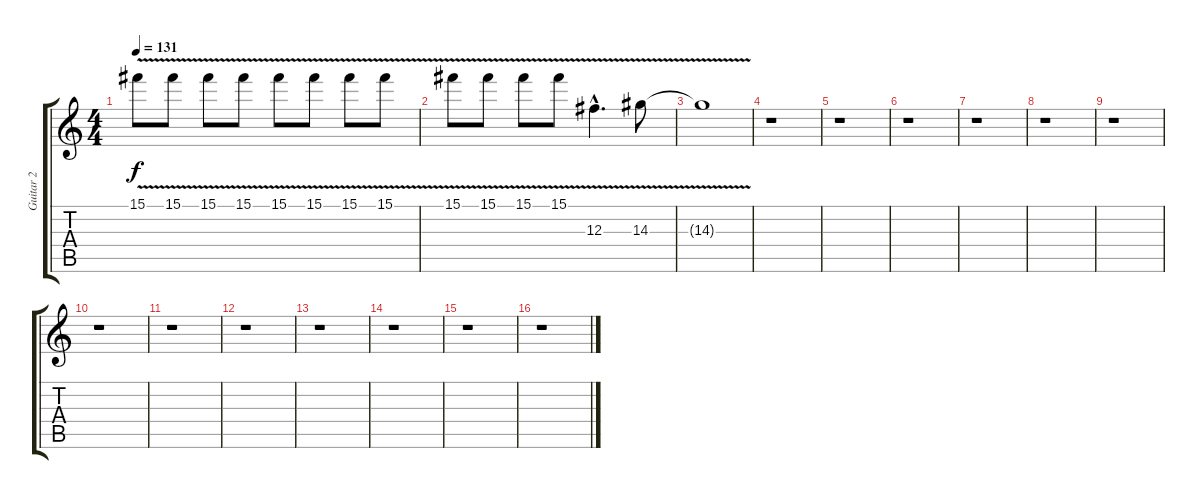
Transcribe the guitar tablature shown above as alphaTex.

\track ("Guitar 2" "Guitar 2") {instrument overdrivenguitar}
\staff {score tabs}
\tuning (Eb4 Bb3 Gb3 Db3 Ab2 Eb2) {hide}
\ts (4 4)
\tempo 131
\clef g2
\ks c
15.1{v}.8{dy f} 15.1{v}.8 15.1{v}.8 15.1{v}.8 15.1{v}.8 15.1{v}.8 15.1{v}.8 15.1{v}.8 |
15.1{v}.8 15.1{v}.8 15.1{v}.8 15.1{v}.8 12.3{v hac}.4{d} 14.3{v}.8 |
14.3{t}.1 |
r.1 |
r.1 |
r.1 |
r.1 |
r.1 |
r.1 |
r.1 |
r.1 |
r.1 |
r.1 |
r.1 |
r.1 |
r.1
